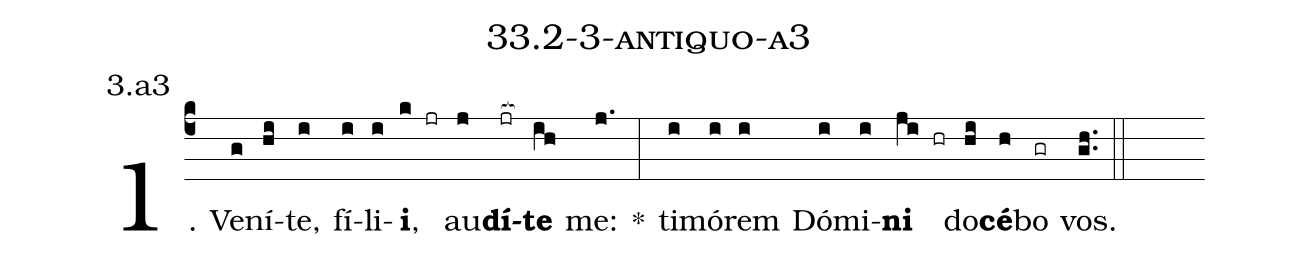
name: 33.2-3-antiquo-a3;
annotation: 3.a3;
%%
(c4)1. Ve(g)ní(hi)te,(i) fí(i)li(i)<b>i</b>,(k jr) au(j)<b>dí</b>(jr[ocb:1{])<b>te</b>(ih[ocb:0}]) me:(j.) *(:) ti(i)mó(i)rem(i) Dó(i)mi(i)<b>ni</b>(ji hr) do(hi)<b>cé</b>(h)bo(gr) vos.(gh..) (::)
